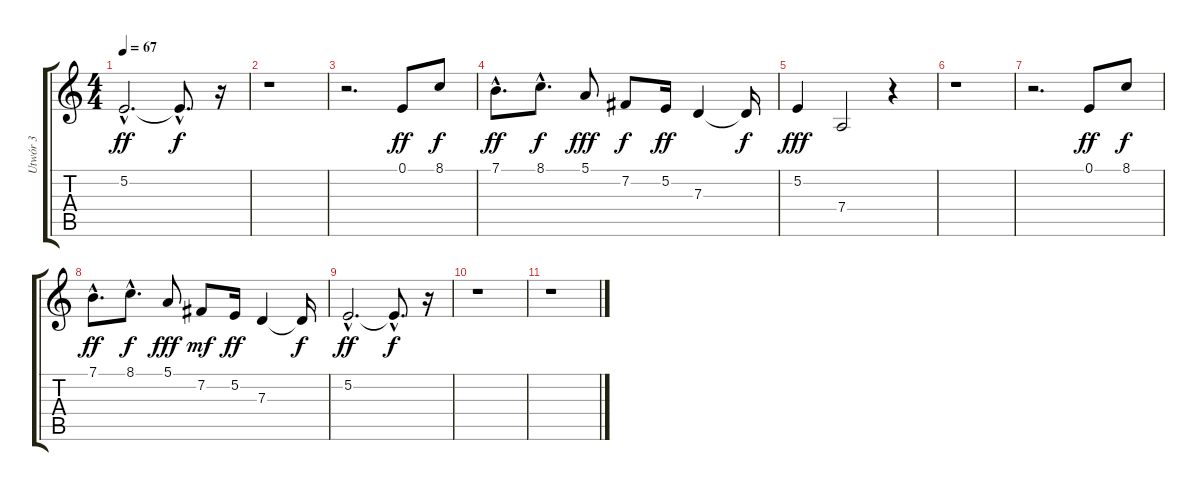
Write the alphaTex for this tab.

\track ("Utwór 3" "Utwór 3") {instrument pad4choir}
\staff {score tabs}
\tuning (E4 B3 G3 D3 A2 E2) {hide}
\ts (4 4)
\tempo 67
\clef g2
\ks c
5.2{hac}.2{d dy ff} 5.2{hac t}.8{d dy f} r.16 |
r.1 |
r.2{d} 0.1.8{dy ff} 8.1.8{dy f} |
7.1{hac}.8{d dy ff} 8.1{hac}.8{d dy f} 5.1.8{dy fff} 7.2.8{dy f} 5.2.16{dy ff} 7.3.4 7.3{t}.16{dy f} |
5.2.4{dy fff} 7.4.2 r.4 |
r.1 |
r.2{d} 0.1.8{dy ff} 8.1.8{dy f} |
7.1{hac}.8{d dy ff} 8.1{hac}.8{d dy f} 5.1.8{dy fff} 7.2.8{dy mf} 5.2.16{dy ff} 7.3.4 7.3{t}.16{dy f} |
5.2{hac}.2{d dy ff} 5.2{hac t}.8{d dy f} r.16 |
r.1 |
r.1
